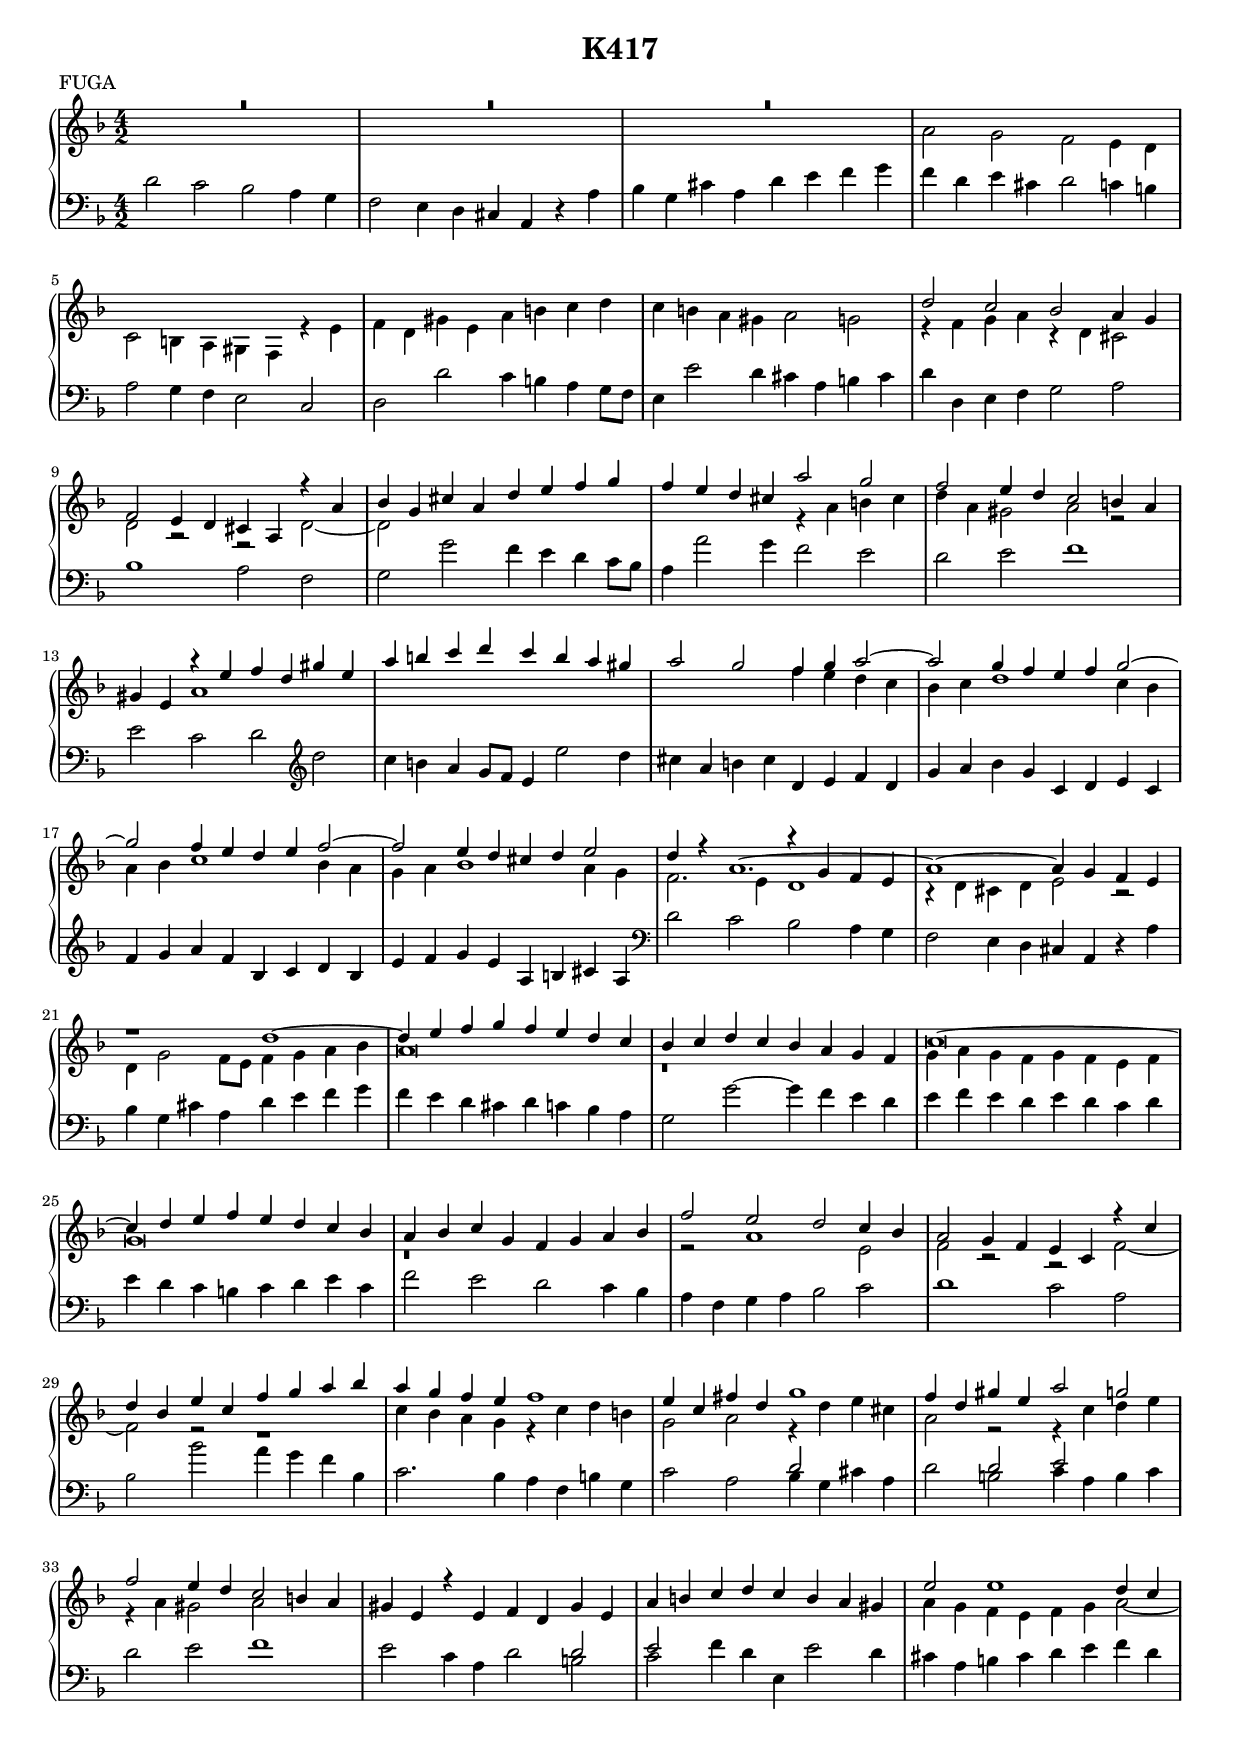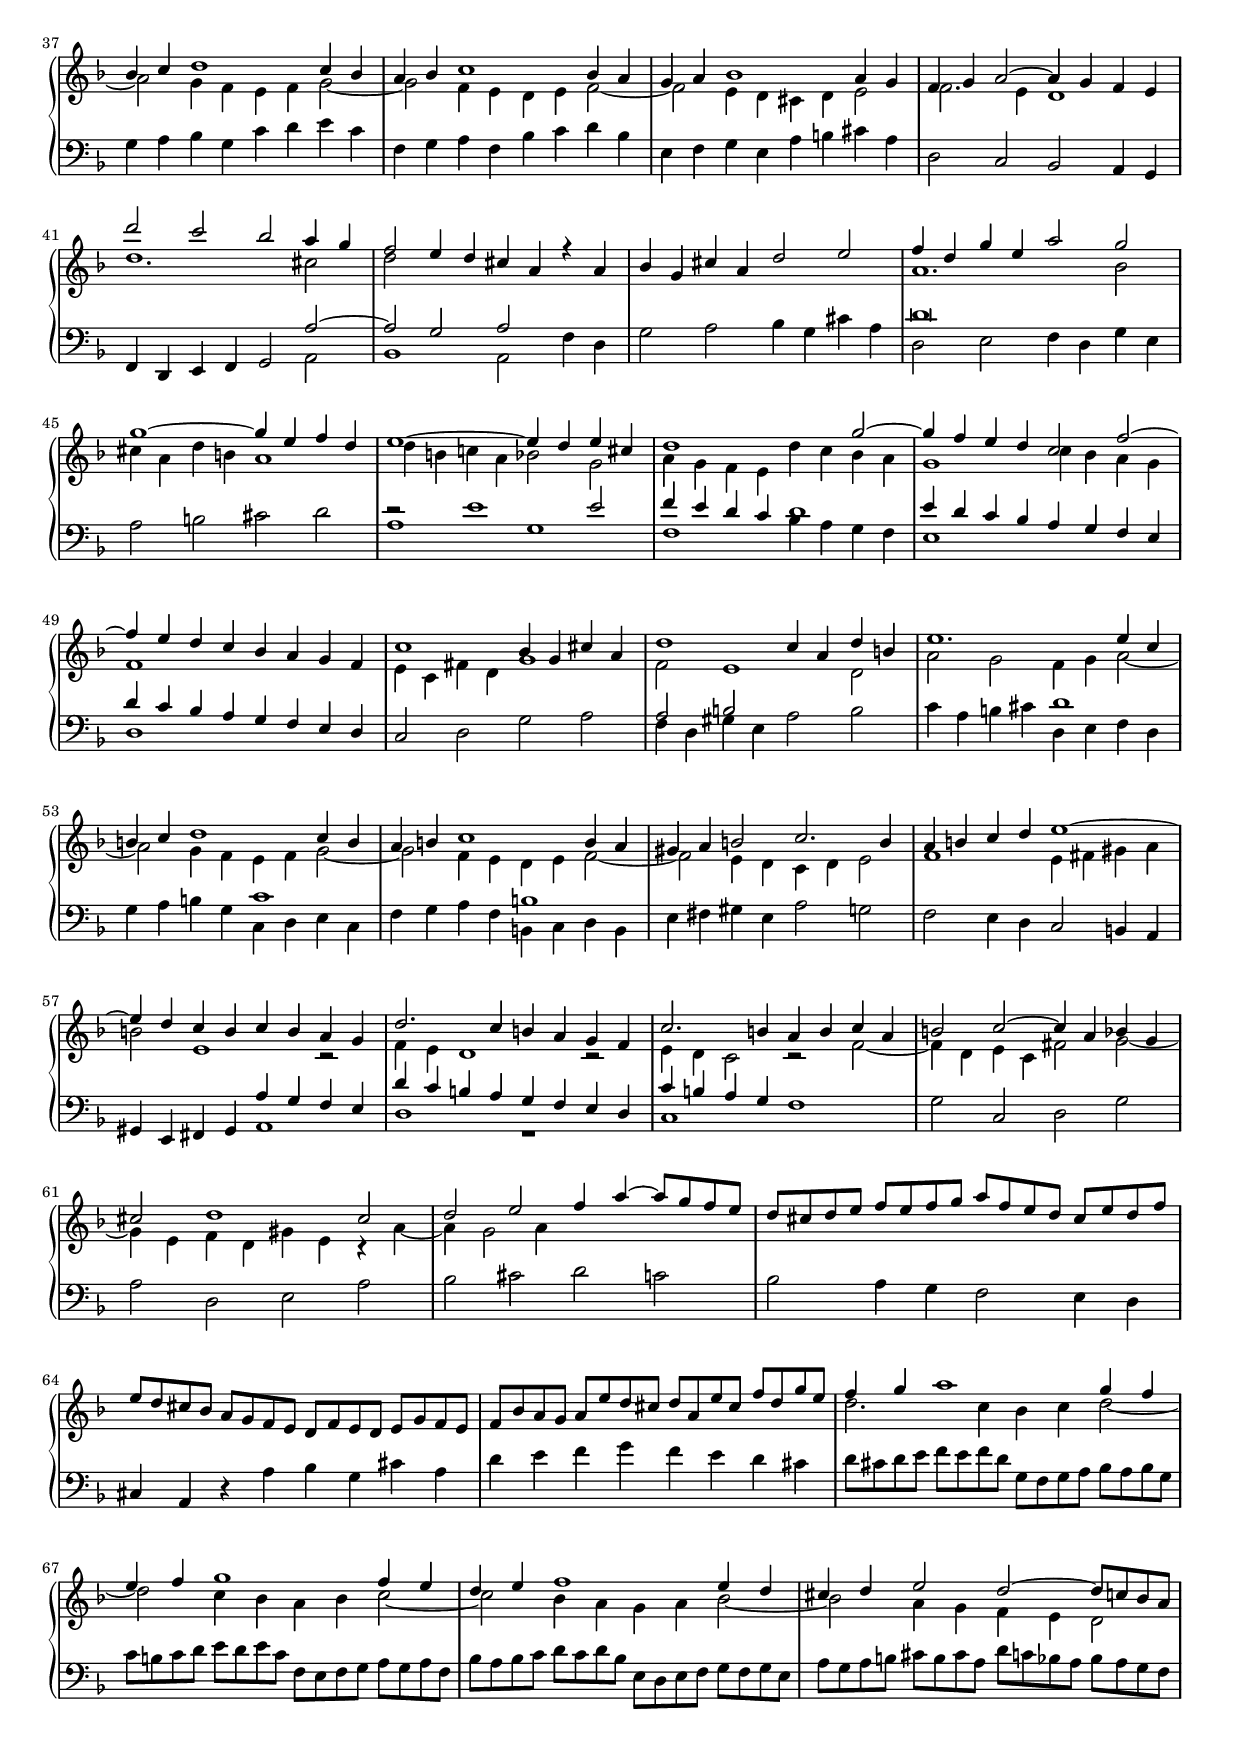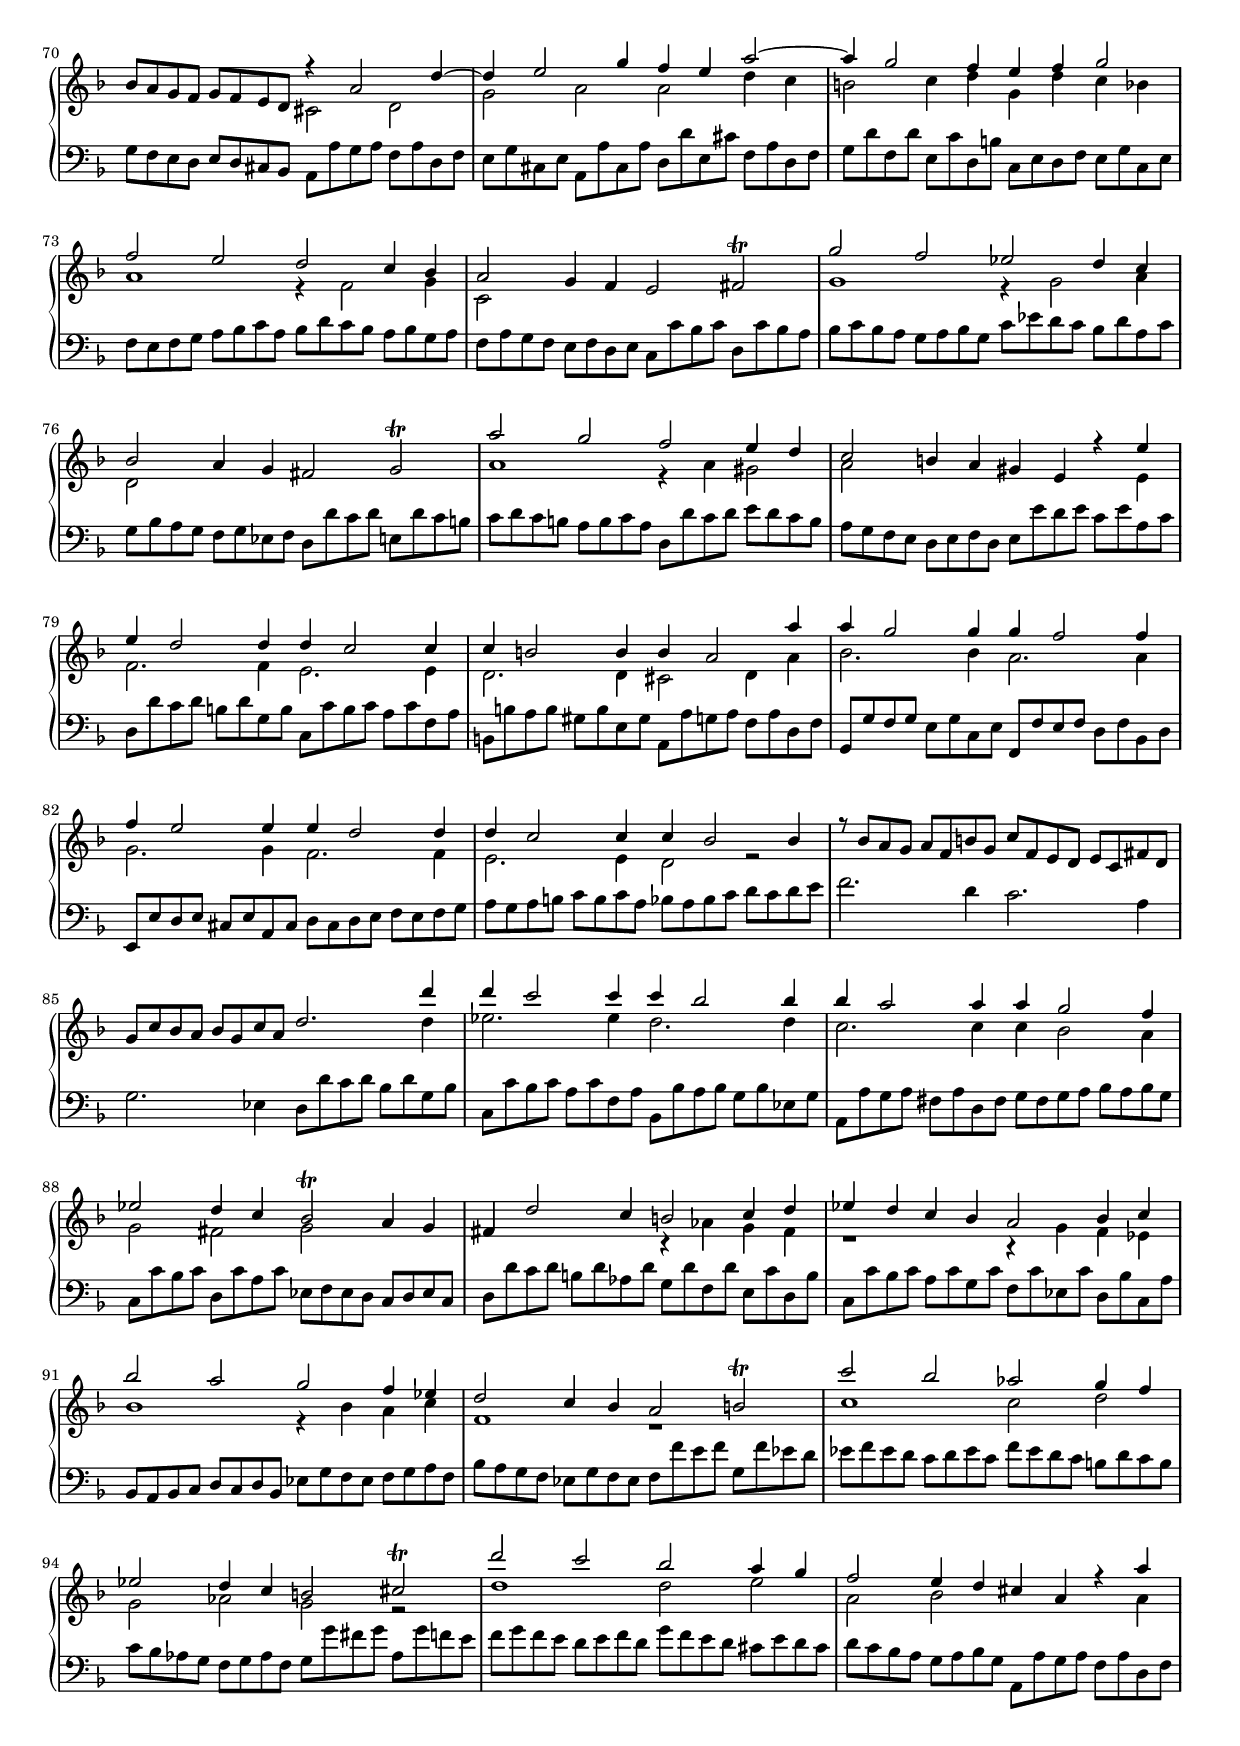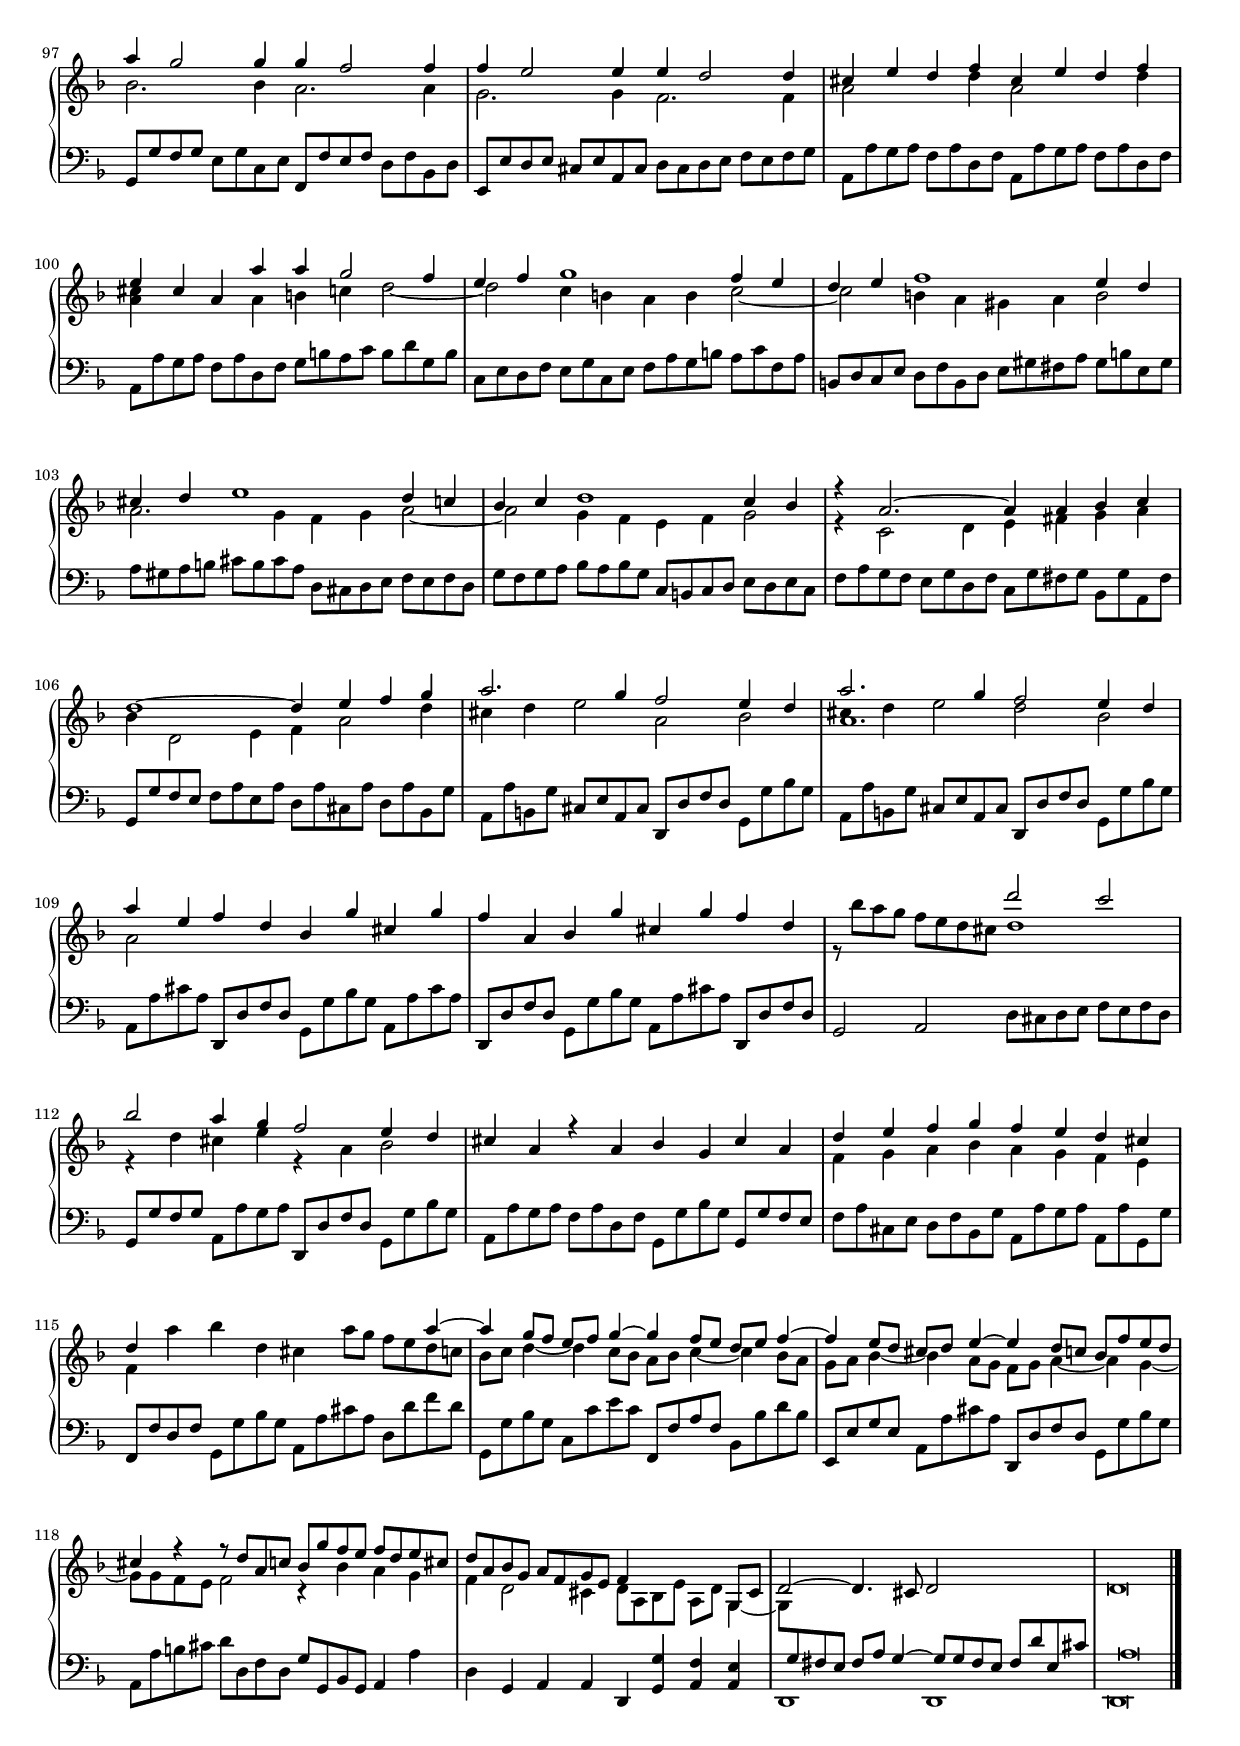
\version "2.16.2"
\version "2.16.2"

%sujet = 
%-\tweak #'extra-offset #'(0 . -4.5) 
%-\tweak #'layer #-1
% ^\markup { \with-color #(rgb-color 0.75 0.75 0.75) \filled-box #'(-3 . 3) #'(-3 . 3) #0 }

%sujet = -"[S]"

sujet = {}

\header {
  title = "K417"
  meter = "FUGA"
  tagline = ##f
}

tempoMark = {
  \once \override Score.RehearsalMark #'self-alignment-X = #LEFT
  \once \override Score.RehearsalMark #'break-align-symbols = #'(time-signature key-signature)
  \once \override Staff.TimeSignature #'break-align-anchor-alignment = #LEFT
  \mark \markup "Allegro moderato"
}

global = {
  %\tempoMark
  \key d \minor
}

rightOne = \relative c'' {
  \global

  R1 R1 R1 | s1 s1 s1 s1 | d4 \sujet c bes a8 g | f4 e8 d cis a r a' | bes g cis a d e f g |
  f e d cis a'4 \sujet g | f e8 d c4 b8 a | gis e r e' f d gis e | a b c d c b a gis |
  a4 g f8 g a4 ~ | a g8 f e f g4 ~ | g f8 e d e f4 ~ | f e8 d cis d e4 | d8 r a2. ~ |
  a2 ~ a8 g f e | r2 d' ~ | d8 e f g f e d c | bes c d c bes a g f | c'1 ~ |

  c8 d e f e d c bes | a bes c g f g a bes | f'4 \sujet e d c8 bes | a4 g8 f e c r c' |
  d bes e c f g a bes | a g f e f2 | e8 c fis d g2 | f8 d gis e a4 \sujet g | f e8 d c4 b8 a |
  gis e r e f d gis e | a b c d c b a gis | e'4 e2 d8 c | bes c d2 c8 bes |
  a bes c2 bes8 a | g a bes2 a8 g | f g a4 ~ a8 g f e | d''4 \sujet c bes a8 g |

  f4 e8 d cis a r a | bes g cis a d4 e | f8 d g e a4 g | g2 ~ g8 e f d |
  e2 ~ e8 d e cis | d2 s4 g ~ | g8 f e d c4 f ~ | f8 e d c bes a g f | c'2 bes8 g cis a |
  d2 c8 a d b | e2. e8 c | b c d2 c8 b | a b c2 b8 a | gis a b4 c4. b8 | a b c d e2 ~ |
  e8 d c b c b a g | d'4. c8 b a g f | c'4. b8 a b c a | b4 c ~ c8 a bes g | cis4 d2 cis4 |

  d e f8 a ~ a16 g f e | d cis d e f e f g a f e d cis e d f |
  e d cis bes a g f e d f e d e g f e | f bes a g a e' d cis d a e' cis f d g e |
  f8 g a2 g8 f | e f g2 f8 e | d e f2 e8 d | cis d e4 d ~ d16 c bes a |
  bes a g f g f e d r8 a'4 d8 ~ | d e4 g8 f e a4 ~ | a8 g4 f8 e f g4 | f \sujet e d c8 bes |
  a4 g8 f e4 fis4-\trill | g' \sujet f ees d8 c | bes4 a8 g fis4 g4-\trill | a' \sujet g f e8 d |
  
  c4 b8 a gis e r e'-\tag #'longo ~ | 
  e d4 d8-\tag #'longo ~ d c4 c8-\tag #'longo ~ | 
  c b4 b8-\tag #'longo ~ b a4 a'8-\tag #'longo ~ | 
  a g4 g8-\tag #'longo ~ g f4 f8-\tag #'longo ~ | 
  f e4 e8-\tag #'longo ~ e d4 d8-\tag #'longo ~ | 
  d c4 c8-\tag #'longo ~ c bes4 bes8 | 
  r16 bes a g a f b g c f, e d e c fis d |
  g c bes a bes g c a d4. d'8-\tag #'longo ~ | 
  d c4 c8-\tag #'longo ~ c bes4 bes8-\tag #'longo ~ | 
  bes a4 a8-\tag #'longo ~ a g4 f8 |

  ees4 d8 c bes4-\trill a8 g | fis d'4 c8 b4 c8 d | ees d c bes a4 bes8 c | bes'4 \sujet a g f8 ees |
  d4 c8 bes a4 b-\trill | c' \sujet bes aes g8 f | ees4 d8 c b4 cis-\trill | d' \sujet c bes a8 g |
  f4 e8 d cis a r a'8-\tag #'longo ~ | a g4 g8-\tag #'longo ~ g f4 f8-\tag #'longo ~ | 
  f e4 e8-\tag #'longo ~ e d4 d8 | cis e d f cis e d f |
  e cis a a'-\tag #'longo ~ a g4 f8 | e f g2 f8 e | d e f2 e8 d | cis d e2 d8 c | bes c d2 c8 bes |

  r a4. ~ a8 a bes c | d2 ~ d8 e f g | a4. g8 f4 e8 d | << { a'4. g8 f4 } \\ { a,2. } >> e'8 d |
  a'8 e f d bes g' cis, g' | f a, bes g' cis, g' f d | s2 d'4 \sujet c | bes a8 g f4 e8 d |
  cis a r8 a bes g cis a | d e f g f e d cis | d s2. a'8 ~ | a g16 f e f g8 ~ g f16 e d e f8 ~ |
  f e16 d cis d e8 ~ e d16 c bes f' e d | cis8 r r16 d a c bes g' f e f d e cis |
  d a bes g a f g e f8 s4 g,16 cis | d4 ~ d8. cis16 d4 s | d1 \bar "|."
}

rightTwo = \relative c'' {
  \global

  s1 s1 s1 | a4 \sujet g f e8 d | c4 b8 a gis f r e' | f d gis e a b c d | c b a gis a4 g |
  r8 f g a r d, cis4 | d r r d ~ | d s s2 | s r8 a' b cis | d a gis4 a r | s a2 s4 |
  s1 | s2 f'8 e d c | bes c d2 c8 bes | a bes c2 bes8 a | g a bes2 a8 g |
  f4. e8 << { r8 g f e } \\ {d2 } >> | r8 d cis d e4 r | d8 g4 f16 e f8 g a bes |

  a1 | r | g8 a g f g f e f | g1 | r | r4 a2 e4 | f r r f ~ | f r r2 |
  c'8 bes a g r c d b | 
  
  \tag #'longo  { g4 a d,8 d' e cis | a4 d, e8 c' d e | r a, gis4 a2 | }
  \tag #'urtext { g4 a r8 d e cis | a4 r r8 c d e | r a, gis4 a4 s | }
  
  s1 | s1 | a8 g f e f g a4 ~ | a g8 f e f g4 ~ | g f8 e d e f4 ~ | f e8 d cis d e4 |
  f4. e8 d2 | d'2. cis4 | d  s2. | s1 | a2. bes4 | cis8 a d b a2 | 
  
  \tag #'longo  { d8 b cis a bes4 g | }
  \tag #'urtext { d'8 b c! a bes4 g | }

  a8 g f e d' c bes a | g2 c8 bes a g | f2 s | e8 c fis d g2 | f4 e2 d4 |
  a' g f8 g a4 ~ | a4 g8 f e f g4 ~ | g  f8 e d e f4 ~ |
  f e8 d c d e4 | f2 e8 fis gis a | b4 e,2 r4 | f8 e d2 r4 | e8 d c4 r f ~ |
  f8 d e c fis4 g ~ | g8 e f d gis e r a ~ | a g4 a8  s2 | s1*3 | d4. c8 bes c d4 ~ |

  d c8 bes a bes c4 ~ | c bes8 a g a bes4 ~ | bes a8 g f e d4 | s2 cis4 d | g a a d8 c |
  b4 c8 d g, d' c bes | a2 r8 f4 g8 | c,4 s2. | g'2 r8 g4 a8 | d,4 s2. | a'2 r8 a gis4 |
  a s2 s8 e | f4. f8 e4. e8 | d4. d8 cis4 d8 a' | bes4. bes8 a4. a8 | g4. g8 f4. f8 |
  e4. e8 d4 r | s1 | s2. s8 d' | ees4. ees8 d4. d8 | 
  \tag #'longo  { c4. c8 bes4. a8 | }
  \tag #'urtext { c4. c8 c8 bes4 a8 | }
  
  g4 fis g s | s2 r8 aes g fis | r2 r8 g f ees | bes'2 r8 bes a c | f,2 r | c' c4 d | g, aes g r |
  d'2 d4 e | a, bes s s8 a | bes4. bes8 a4. a8 | g4. g8 f4. f8 | 
  \tag #'longo  { a4. d8 a4. d8 | }
  \tag #'urtext { a4 s8 d a4 s8 d | }
  <a cis> s4 a8 b c d4 ~ | d c8 b a b c4 ~ | c b8 a gis a b4-\tag #'longo ~ | 
  \tag #'longo { b a8 } \tag #'urtext { a4. } g8 f g a4 ~ |
  a g8 f e f g4 | r8 c,4 d8 e fis g a | bes d,4 e8 f a4 d8 | cis d e4 a, bes |

  %<< { a2. s4 } \\ { cis8 d e4 d bes } >> | 
  cis8 d e4 d bes |
  \tag #'longo { s1 s1 | } \tag #'urtext { a4 s2. s1 | }
  r16 bes' a g f e d cis d2 |
  r8 d cis e r a, bes4 | s1 | f8 g a bes a g f e | f a' bes d, cis a'16 g f e d c |
  bes c d8 ~ d c16 bes a bes c8 ~ c bes16 a | g a bes8 ~ bes a16 g f g a8 ~ a g ~ |
  g16 g f e f4 r8 bes a g | f d4 cis8  d16 a bes e a, d g,8 ~ |
  g16 \change Staff = "left" \voiceThree g fis e fis a g8 ~ g16 g fis e fis d' e, cis' |
  a1 \bar "|."
}

left = \relative c' {
  \global

  d4 \sujet

  c bes a8 g |
  f4 e8 d cis a r a' | bes g cis a d e f g | f d e cis d4 c8 b |
  a4 g8 f e4 c | d d'c8 b a g16 f | e8 e'4 d8 cis a b cis | d d, e f g4 a | bes2 a4 f |
  g g' f8 e d c16 bes | a8 a'4 g8 f4 e | d e f2 | e4 c d \clef treble d' |
  c8 b a g16 f e8 e'4 d8 | cis8 a b cis d, e f d | g a bes g c, d e c | f g a f bes, c d bes | 
  e f g e a, b cis a | \clef bass d4 \sujet c bes a8 g | f4 e8 d cis a r a' |
  bes g cis a d e f g | f e d cis d c bes a | g4 g' ~ g8 f e d | e f e d e d c d |
  e d c b c d e c | f4 \sujet e d c8 bes | a f g a bes4 c | d2 c4 a | 

  \tag #'longo { bes4 bes' a8 g f e | }
  \tag #'urtext { \tiny bes4 \normalsize bes' a8 g f bes, | }
  c4. bes8 a f b g | 
  \tag #'longo  { c4 a bes8 g cis a | d4 b c8 a b c | }
  \tag #'urtext { c4 a << { d } \\ { bes8 g } >> cis a | d4 << { d4 e} \\ { b c8 a } >> b c | }
  
  d4 e f2 | e4 c8 a d4 << d \\ b >> |
  << e \\ c >> f8 d e, e'4 d8 | cis a b cis d e f d | g, a bes g c d e c | f, g a f bes c d bes |
  e, f g e a b cis a | d,4 \sujet c bes a8 g | f d e f g4 << { a' ~ a g a } \\ { a, bes2 a4 } >> f'8 d |
  g4 a bes8 g cis a | << d1 \\ { d,4 e f8 d g e } >> | a4 b cis d |
  << { r4 e2 e4 } \\ { a,2 g } >> | << { f'8 e d c d2 } \\ { f,2 bes8 a g f } >> |
  << { e'8 d c bes a g f e } \\ { e2 } >> | << { d'8 c bes a g f e d } \\ { d2 } >> |

  c4 d g a | << { a4 b } \\ { f8 d gis e a4 b } >> | 
  \tag #'longo  { c8 a b c d,8 e f d | }
  \tag #'urtext { c'8 a b cis << { d2 } \\ { d,8 e f d } >> | }
  g a b g << { c2 } \\ { c,8 d e c } >> | f g a f << { b2 } \\ { b,8 c d b} >> |
  e fis gis e a4 \sujet g | f e8 d c4 b8 a | gis e fis gis << { a'8 g f e } \\ { a,2 } >> |
  << { d'8 c b a g f e d } \\ { d2 r } >> | << { c'8 b a g } \\ { c,2 } >> f | g4 c, d g |
  a d, e a | bes cis d \sujet c | bes a8 g f4 e8 d | cis a r a' bes g cis a | d e f g f e d cis |

  d16 cis d e f e f d g, f g a bes a bes g | c b c d e d e c f, e f g a g a f |
  bes a bes c d c d bes e, d e f g f g e | a g a b cis b cis a d c bes a bes a g f |
  g f e d e d cis bes a a' g a f a d, f | e g cis, e a, a' cis, a' d, d' e, cis' f, a d, f |
  g d' f, d' e, c' d, b' c, e d f e g c, e | f e f g a bes c a bes d c bes a bes g a |
  f a g f e f d e c c'bes c d, c' bes a | bes c bes a g a bes g c ees d c bes d a c |

  g bes a g f g ees f d d' c d e, d' c b | c d c b a b c a d, d' c d e d c b |
  a g f e d e f d e e' d e c e a, c | d, d' c d b d g, b c, c' b c a c f, a |
  b, b' a b gis b e, gis a, a' g a f a d, f | g, g' f g e g c, e f, f' e f d f bes, d |
  e, e' d e cis e a, cis d cis d e f e f g | a g a b c b c a bes a bes c d c d e |
  f4. d8 c4. a8 | g4. ees8 d16 d' c d bes d g, bes |

  c, c' bes c a c f, a bes, bes' a bes g bes ees, g | a, a' g a fis a d, fis g fis g a bes a bes g |
  c, c' bes c d, c' a c ees, f ees d c d ees c | 
  d d' c d b d aes d g, d' f, d' \tag #'longo ees, \tag #'urtext e c' d, b' |
  c, c' bes c a c g c f, c' ees, c' d, bes' c, a' | bes, a bes c d c d bes ees g f ees f g a f |
  bes a g f ees g f ees f f' e f g, f' ees d | ees f ees d c d ees c f ees d c b d c b |
  c bes aes g f g aes f g g' \tag #'longo f \tag #'urtext fis g aes, g' f e |
  f g f e d e f d g f e d cis e d cis |

  d c bes a g a bes g a, a' g a f a d, f | g, g' f g e g c, e f, f' e f d f bes, d |
  e, e' d e cis e a, cis d cis d e f e f g | a, a' g a f a d, f a, a' g a f a d, f |
  a, a' g a f a d, f g b a c b d g, b | c, e d f e g c, e f a g b a c f, a |
  b, d c e d f b, d e gis fis a gis b e, gis | a gis a b cis b cis a d, cis d e f e f d |
  g f g a bes a bes g c, b c d e d e c | f a g f e g d f c g' fis g bes, g' a, fis' |

  g, g' f e f a e a d, a' cis, a' d, a' bes, g' | a, a' b, g' cis, e a, cis d, d' f d g, g' bes g |
  a, a' b, g' cis, e a, cis d, d' f d g, g' bes g | a, a' cis a d,, d' f d g, g' bes g a, a' cis a |
  d,, d' f d g, g' bes g a, a' cis a d,, d' f d | g,4 a d16 cis d e f e f d |
  g, g' f g a, a' g a d,, d' f d g, g' bes g | a, a' g a f a d, f g, g' bes g g, g' f e |

  f a cis, e d f bes, g' a, a' g a a, a' g, g' | f, f' d f g, g' bes g a, a' cis a d, d' f d |
  g,, g' bes g c, c' e c f,, f' a f bes, bes' d bes | e,, e' g e a, a' cis a d,, d' f d g, g' bes g |
  a, a' b cis d d, f d g g, bes g a8 a' | d, g, a a d, <g g'> <a f'> <a e'> |
  d,2 d | d1 \bar "|."
}


#(set-global-staff-size 16.7)

\paper {
  #(set-paper-size "a4")
  print-page-number = ##f
  between-system-padding = #0.1
  between-system-space = #0.1
  ragged-last-bottom = ##f
  ragged-bottom = ##f
}

\score {
  \new PianoStaff <<
    \time 4/2
    \new Staff = "right" {
      << 
         { \shiftDurations #-1 #0 \keepWithTag #'urtext \rightOne } 
         \\ 
         { \shiftDurations #-1 #0 \keepWithTag #'urtext \rightTwo } 
      >>
    }
    \new Staff = "left" { 
      \clef bass \shiftDurations #-1 #0 \keepWithTag #'urtext \left 
    }
  >>
  \layout { indent = 0 }
}
